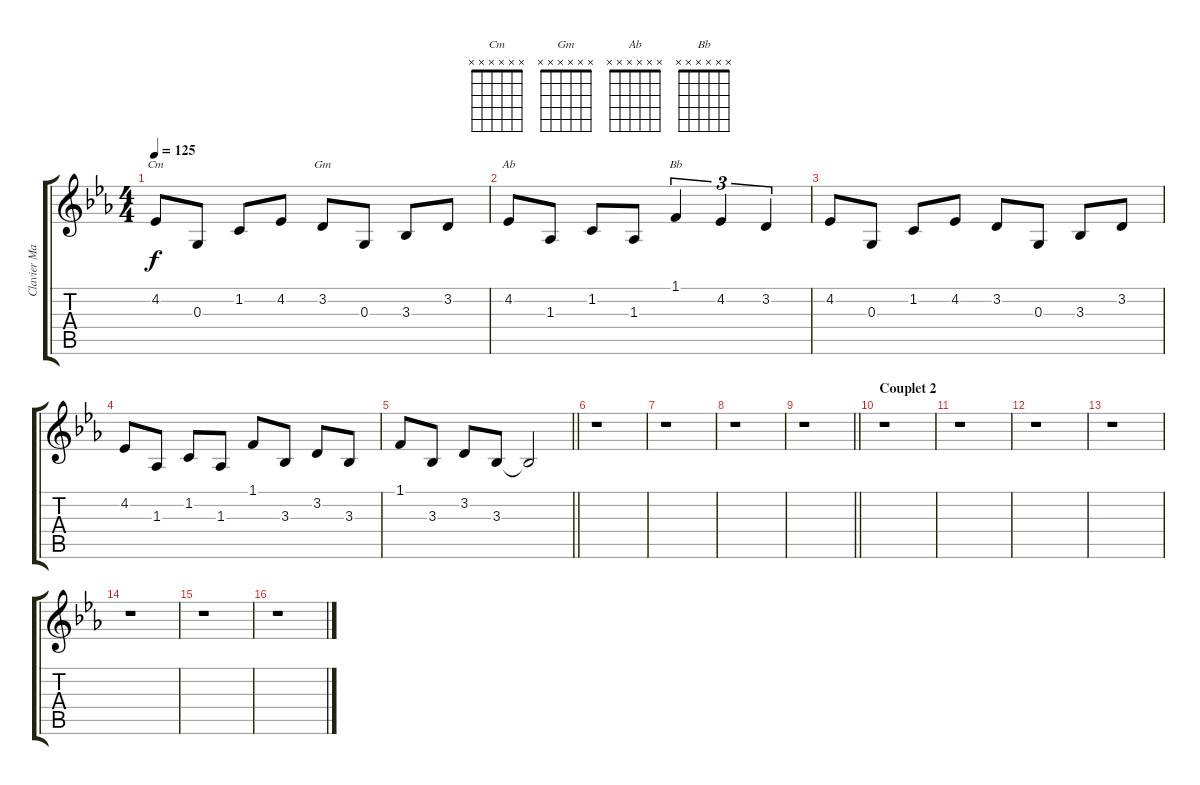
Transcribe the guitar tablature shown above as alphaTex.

\track ("Clavier Main droite" "Clavier Ma") {instrument acousticgrandpiano}
\staff {score tabs}
\tuning (E4 B3 G3 D3 A2 E2) {hide}
\chord ("Cm" x x x x x x)
\chord ("Gm" x x x x x x)
\chord ("Ab" x x x x x x)
\chord ("Bb" x x x x x x)
\ts (4 4)
\tempo 125
\clef g2
\ks eb
4.2.8{ch "Cm" dy f} 0.3.8 1.2.8 4.2.8 3.2.8{ch "Gm"} 0.3.8 3.3.8 3.2.8 |
4.2.8{ch "Ab"} 1.3.8 1.2.8 1.3.8 1.1.4{tu (3 2) ch "Bb"} 4.2.4{tu (3 2)} 3.2.4{tu (3 2)} |
4.2.8 0.3.8 1.2.8 4.2.8 3.2.8 0.3.8 3.3.8 3.2.8 |
4.2.8 1.3.8 1.2.8 1.3.8 1.1.8 3.3.8 3.2.8 3.3.8 |
\barLineRight lightlight
1.1.8 3.3.8 3.2.8 3.3.8 3.3{t}.2 |
r.1 |
r.1 |
r.1 |
\barLineRight lightlight
r.1 |
\section ("" "Couplet 2")
r.1 |
r.1 |
r.1 |
r.1 |
r.1 |
r.1 |
r.1
